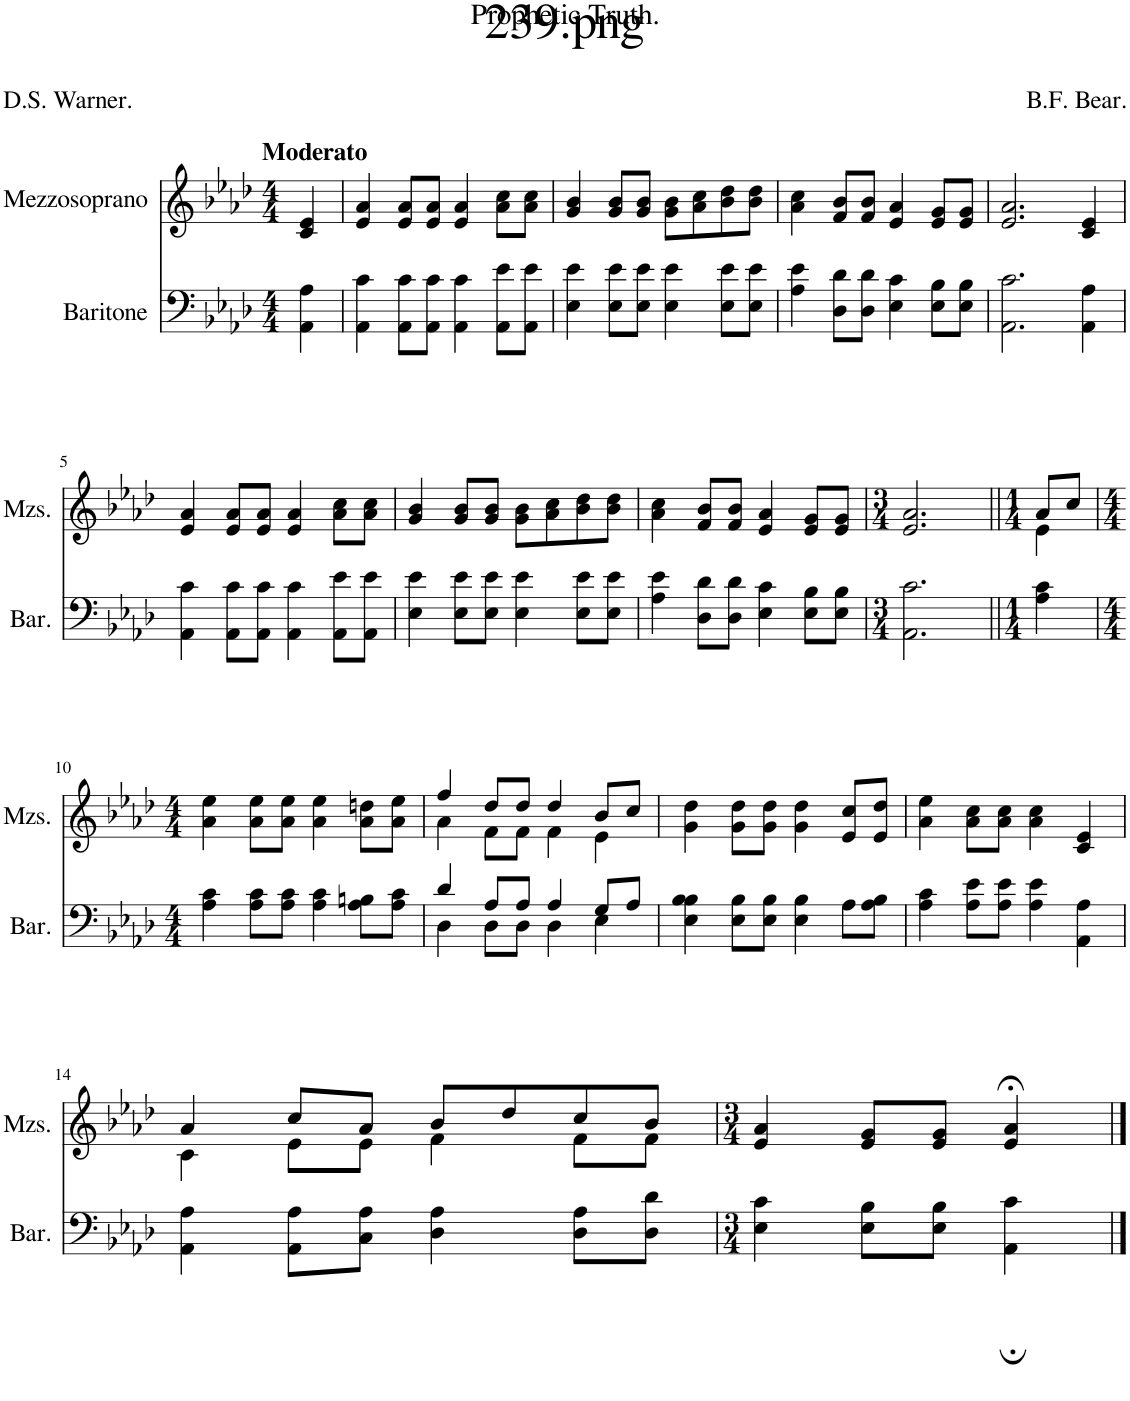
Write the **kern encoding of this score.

**kern	**kern
*part2	*part1
*staff2	*staff1
*I"Baritone	*I"Mezzosoprano
*I'Bar.	*I'Mzs.
*clefF4	*clefG2
*k[b-e-a-d-]	*k[b-e-a-d-]
*M4/4	*M4/4
=	=
!	!LO:TX:a:B:t=Moderato
4AA-\ 4A-\	4c/ 4e-/
=1	=1
4AA-\ 4c\	4e-/ 4a-/
8AA-\ 8c\L	8e-/ 8a-/L
8AA-\ 8c\J	8e-/ 8a-/J
4AA-\ 4c\	4e-/ 4a-/
8AA-\ 8e-\L	8a-\ 8cc\L
8AA-\ 8e-\J	8a-\ 8cc\J
=2	=2
4E-\ 4e-\	4g/ 4b-/
8E-\ 8e-\L	8g/ 8b-/L
8E-\ 8e-\J	8g/ 8b-/J
4E-\ 4e-\	8g\ 8b-\L
.	8a-\ 8cc\
8E-\ 8e-\L	8b-\ 8dd-\
8E-\ 8e-\J	8b-\ 8dd-\J
=3	=3
4A-\ 4e-\	4a-\ 4cc\
8D-\ 8d-\L	8f/ 8b-/L
8D-\ 8d-\J	8f/ 8b-/J
4E-\ 4c\	4e-/ 4a-/
8E-\ 8B-\L	8e-/ 8g/L
8E-\ 8B-\J	8e-/ 8g/J
=4	=4
2.AA-\ 2.c\	2.e-/ 2.a-/
4AA-\ 4A-\	4c/ 4e-/
!!LO:LB:g=z
=5	=5
4AA-\ 4c\	4e-/ 4a-/
8AA-\ 8c\L	8e-/ 8a-/L
8AA-\ 8c\J	8e-/ 8a-/J
4AA-\ 4c\	4e-/ 4a-/
8AA-\ 8e-\L	8a-\ 8cc\L
8AA-\ 8e-\J	8a-\ 8cc\J
=6	=6
4E-\ 4e-\	4g/ 4b-/
8E-\ 8e-\L	8g/ 8b-/L
8E-\ 8e-\J	8g/ 8b-/J
4E-\ 4e-\	8g\ 8b-\L
.	8a-\ 8cc\
8E-\ 8e-\L	8b-\ 8dd-\
8E-\ 8e-\J	8b-\ 8dd-\J
=7	=7
4A-\ 4e-\	4a-\ 4cc\
8D-\ 8d-\L	8f/ 8b-/L
8D-\ 8d-\J	8f/ 8b-/J
4E-\ 4c\	4e-/ 4a-/
8E-\ 8B-\L	8e-/ 8g/L
8E-\ 8B-\J	8e-/ 8g/J
=8	=8
*M3/4	*M3/4
2.AA-\ 2.c\	2.e-/ 2.a-/
=9||	=9||
*M1/4	*M1/4
*	*^
4A-\ 4c\	8a-/L	4e-\
.	8cc/J	.
*	*v	*v
!!LO:LB:g=z
=10	=10
*M4/4	*M4/4
4A-\ 4c\	4a-\ 4ee-\
8A-\ 8c\L	8a-\ 8ee-\L
8A-\ 8c\J	8a-\ 8ee-\J
4A-\ 4c\	4a-\ 4ee-\
8A-\ 8Bn\L	8a-\ 8ddn\L
8A-\ 8c\J	8a-\ 8ee-\J
=11	=11
*^	*^
4d-/	4D-\	4ff/	4a-\
8A-/L	8D-\L	8dd-/L	8f\L
8A-/J	8D-\J	8dd-/J	8f\J
4A-/	4D-\	4dd-/	4f\
8G/L	4E-\	8b-/L	4e-\
8A-/J	.	8cc/J	.
*v	*v	*	*
*	*v	*v
=12	=12
4E-\ 4B-\ 4B-\	4g\ 4dd-\
8E-\ 8B-\L	8g\ 8dd-\L
8E-\ 8B-\J	8g\ 8dd-\J
4E-\ 4B-\	4g\ 4dd-\
8A-\L	8e-/ 8cc/L
8A-\ 8B-\J	8e-/ 8dd-/J
=13	=13
4A-\ 4c\	4a-\ 4ee-\
8A-\ 8e-\L	8a-\ 8cc\L
8A-\ 8e-\J	8a-\ 8cc\J
4A-\ 4e-\	4a-\ 4cc\
4AA-\ 4A-\	4c/ 4e-/
!!LO:LB:g=z
=14	=14
*	*^
4AA-\ 4A-\	4a-/	4c\
8AA-\ 8A-\L	8cc/L	8e-\L
8C\ 8A-\J	8a-/J	8e-\J
4D-\ 4A-\	8b-/L	4f\
.	8dd-/	.
8D-\ 8A-\L	8cc/	8f\L
8D-\ 8d-\J	8b-/J	8f\J
*	*v	*v
=15	=15
*M3/4	*M3/4
4E-\ 4c\	4e-/ 4a-/
8E-\ 8B-\L	8e-/ 8g/L
8E-\ 8B-\J	8e-/ 8g/J
4AA-\; 4c\;	4e-/;< 4a-/;<
==	==
*-	*-
